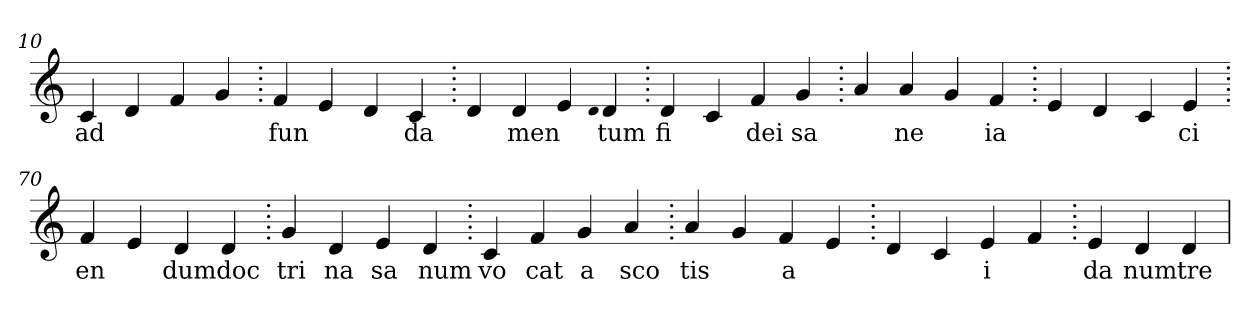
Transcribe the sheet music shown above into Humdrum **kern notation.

**kern	**text
*part1	*part1
*staff1	*staff1
*clefG2	*
=10.	=10.
4c	ad
4d	.
4f	.
4g	.
=20.	=20.
4f	fun
4e	.
4d	.
4c	da
=30.	=30.
4d	.
4d	men
4e	.
qqd	.
4d	tum
=40.	=40.
4d	fi
4c	.
4f	dei
4g	sa
=50.	=50.
4a	.
4a	ne
4g	.
4f	ia
=60.	=60.
4e	.
4d	.
4c	.
4e	ci
=70.	=70.
4f	en
4e	.
4d	dum
4d	doc
=80.	=80.
4g	tri
4d	na
4e	sa
4d	num
=90.	=90.
4c	vo
4f	cat
4g	a
4a	sco
=100.	=100.
4a	tis
4g	.
4f	a
4e	.
=110.	=110.
4d	.
4c	.
4e	i
4f	.
=120.	=120.
4e	da
4d	num
4d	tre
=	=
*-	*-
